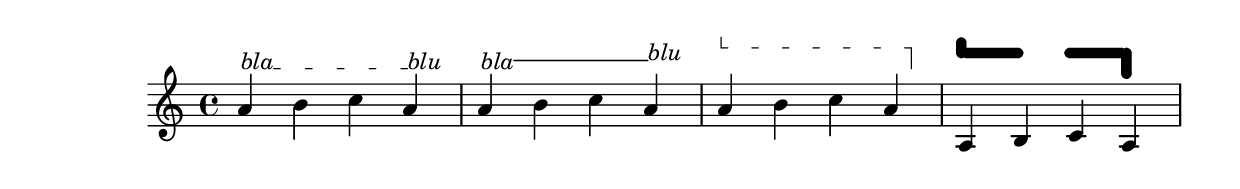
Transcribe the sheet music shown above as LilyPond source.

%% DO NOT EDIT this file manually; it is automatically
%% generated from LSR http://lsr.dsi.unimi.it
%% Make any changes in LSR itself, or in Documentation/snippets/new/ ,
%% and then run scripts/auxiliar/makelsr.py
%%
%% This file is in the public domain.
\version "2.17.27"

\header {
  lsrtags = "expressive-marks, text, tweaks-and-overrides"

  texidoc = "
The @code{\\startTextSpan} and @code{\\stopTextSpan} commands allow the
creation of text spanners as easily as pedal indications or
octavations. Override some properties of the @code{TextSpanner} object
to modify its output.

"
  doctitle = "Creating text spanners"
} % begin verbatim


\paper { ragged-right = ##f }

\relative c'' {
  \override TextSpanner.bound-details.left.text = #"bla"
  \override TextSpanner.bound-details.right.text = #"blu"
  a4 \startTextSpan
  b4 c
  a4 \stopTextSpan

  \override TextSpanner.style = #'line
  \once \override TextSpanner.bound-details.left.stencil-align-dir-y = #CENTER
  a4 \startTextSpan
  b4 c
  a4 \stopTextSpan

  \override TextSpanner.style = #'dashed-line
  \override TextSpanner.bound-details.left.text =
    \markup { \draw-line #'(0 . 1) }
  \override TextSpanner.bound-details.right.text =
    \markup { \draw-line #'(0 . -2) }
  \once \override TextSpanner.bound-details.right.padding = #-2

  a4 \startTextSpan
  b4 c
  a4 \stopTextSpan

  \set Staff.middleCPosition = #-13
  \override TextSpanner.dash-period = #10
  \override TextSpanner.dash-fraction = #0.5
  \override TextSpanner.thickness = #10
  a4 \startTextSpan
  b4 c
  a4 \stopTextSpan
}
